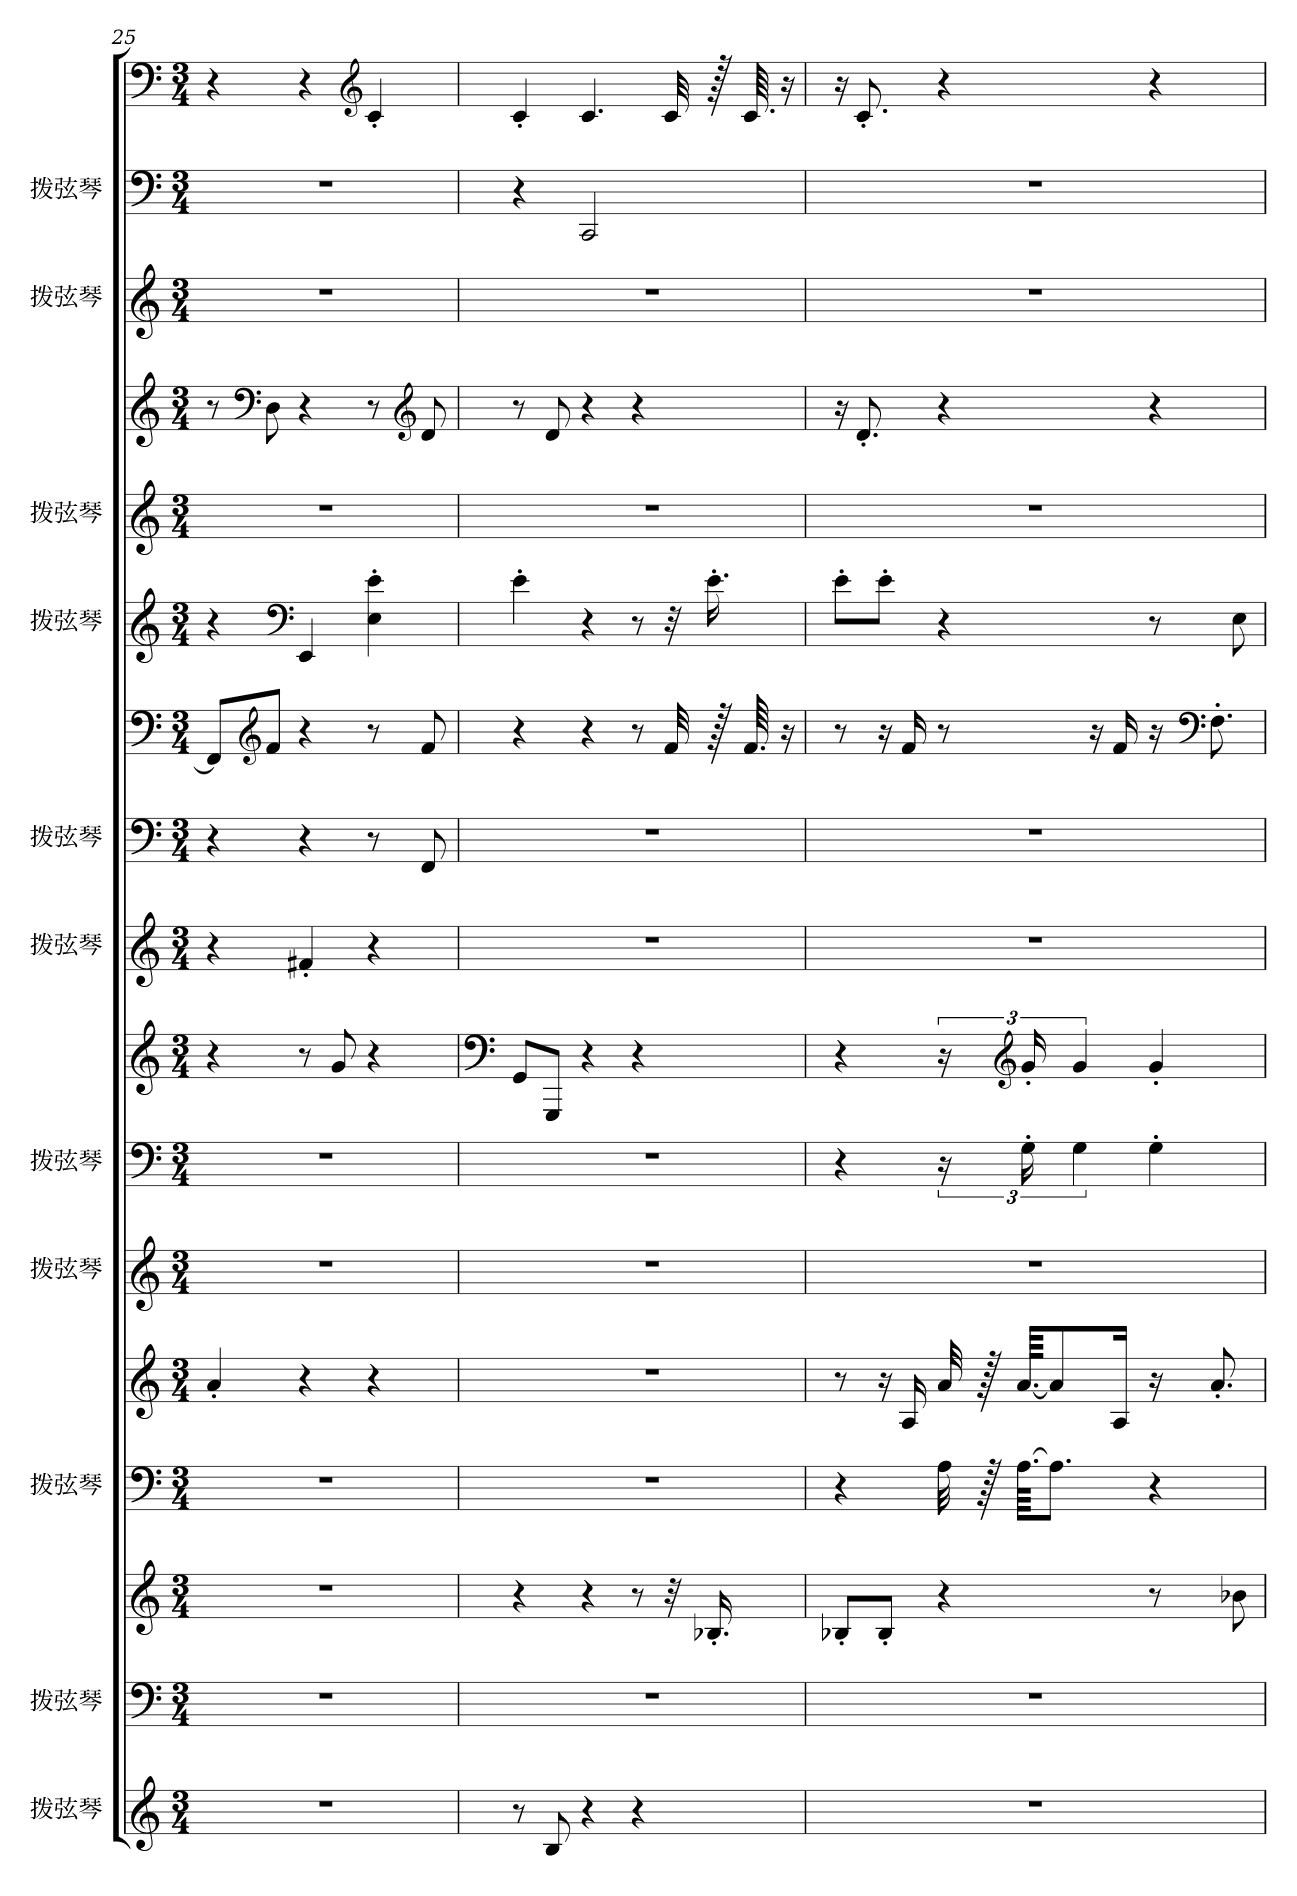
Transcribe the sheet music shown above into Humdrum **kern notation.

**kern	**kern	**kern	**kern	**kern	**kern	**kern	**kern	**kern	**kern	**kern	**kern	**kern	**kern	**kern	**kern	**kern
*part11	*part10	*part10	*part9	*part9	*part8	*part7	*part7	*part6	*part5	*part5	*part4	*part3	*part3	*part2	*part1	*part1
*staff17	*staff16	*staff15	*staff14	*staff13	*staff12	*staff11	*staff10	*staff9	*staff8	*staff7	*staff6	*staff5	*staff4	*staff3	*staff2	*staff1
*I"拨弦琴	*I"拨弦琴	*	*I"拨弦琴	*	*I"拨弦琴	*I"拨弦琴	*	*I"拨弦琴	*I"拨弦琴	*	*I"拨弦琴	*I"拨弦琴	*	*I"拨弦琴	*I"拨弦琴	*
*clefG2	*clefF4	*clefG2	*clefF4	*clefG2	*clefG2	*clefF4	*clefG2	*clefG2	*clefF4	*clefF4	*clefG2	*clefG2	*clefG2	*clefG2	*clefF4	*clefF4
*k[]	*k[]	*k[]	*k[]	*k[]	*k[]	*k[]	*k[]	*k[]	*k[]	*k[]	*k[]	*k[]	*k[]	*k[]	*k[]	*k[]
*M3/4	*M3/4	*M3/4	*M3/4	*M3/4	*M3/4	*M3/4	*M3/4	*M3/4	*M3/4	*M3/4	*M3/4	*M3/4	*M3/4	*M3/4	*M3/4	*M3/4
=25	=25	=25	=25	=25	=25	=25	=25	=25	=25	=25	=25	=25	=25	=25	=25	=25
2.r	2.r	2.r	2.r	4a'/	2.r	2.r	4r	4r	4r	8FF/L]	4r	2.r	8r	2.r	2.r	4r
*	*	*	*	*	*	*	*	*	*	*clefG2	*	*	*clefF4	*	*	*
.	.	.	.	.	.	.	.	.	.	8f/J	.	.	8D\	.	.	.
*	*	*	*	*	*	*	*	*	*	*	*clefF4	*	*	*	*	*
.	.	.	.	4r	.	.	8r	4f#X'/	4r	4r	4EE/	.	4r	.	.	4r
.	.	.	.	.	.	.	8g/	.	.	.	.	.	.	.	.	.
*	*	*	*	*	*	*	*	*	*	*	*	*	*	*	*	*clefG2
.	.	.	.	4r	.	.	4r	4r	8r	8r	4E\' 4e\'	.	8r	.	.	4c'/
*	*	*	*	*	*	*	*	*	*	*	*	*	*clefG2	*	*	*
.	.	.	.	.	.	.	.	.	8FF/	8f/	.	.	8d/	.	.	.
!!LO:PB:g=z
=26	=26	=26	=26	=26	=26	=26	=26	=26	=26	=26	=26	=26	=26	=26	=26	=26
*	*	*	*	*	*	*	*clefF4	*	*	*	*	*	*	*	*	*
8r	2.r	4r	2.r	2.r	2.r	2.r	8GG/L	2.r	2.r	4r	4e'\	2.r	8r	2.r	4r	4c'/
8B/	.	.	.	.	.	.	8GGG/J	.	.	.	.	.	8d/	.	.	.
4r	.	4r	.	.	.	.	4r	.	.	4r	4r	.	4r	.	2CC/	4.c/
4r	.	8r	.	.	.	.	4r	.	.	8r	8r	.	4r	.	.	.
.	.	32r	.	.	.	.	.	.	.	32f/	32r	.	.	.	.	32c/
.	.	16.B-X'/	.	.	.	.	.	.	.	128r	16.e'\	.	.	.	.	128r
.	.	.	.	.	.	.	.	.	.	64.f/	.	.	.	.	.	64.c/
.	.	.	.	.	.	.	.	.	.	16r	.	.	.	.	.	16r
=27	=27	=27	=27	=27	=27	=27	=27	=27	=27	=27	=27	=27	=27	=27	=27	=27
2.r	2.r	8B-X'/L	4r	8r	2.r	4r	4r	2.r	2.r	8r	8e'\L	2.r	16r	2.r	2.r	16r
.	.	.	.	.	.	.	.	.	.	.	.	.	8.d'/	.	.	8.c'/
.	.	8B-'/J	.	16r	.	.	.	.	.	16r	8e'\J	.	.	.	.	.
.	.	.	.	16A/	.	.	.	.	.	16f/	.	.	.	.	.	.
.	.	4r	32A\	32a/	.	24r	24r	.	.	8r	4r	.	4r	.	.	4r
.	.	.	128r	128r	.	.	.	.	.	.	.	.	.	.	.	.
.	.	.	[64.A\KKKL	[64.a/KKKL	.	.	.	.	.	.	.	.	.	.	.	.
*	*	*	*	*	*	*	*clefG2	*	*	*	*	*	*	*	*	*
.	.	.	.	.	.	24G'\	24g'/	.	.	.	.	.	.	.	.	.
.	.	.	8.A\J]	8a/]	.	.	.	.	.	.	.	.	.	.	.	.
.	.	.	.	.	.	6G\	6g/	.	.	.	.	.	.	.	.	.
.	.	.	.	.	.	.	.	.	.	16r	.	.	.	.	.	.
.	.	.	.	16A/Jk	.	.	.	.	.	16f/	.	.	.	.	.	.
.	.	8r	4r	16r	.	4G'\	4g'/	.	.	16r	8r	.	4r	.	.	4r
*	*	*	*	*	*	*	*	*	*	*clefF4	*	*	*	*	*	*
.	.	.	.	8.a'/	.	.	.	.	.	8.F'\	.	.	.	.	.	.
.	.	8b-X\	.	.	.	.	.	.	.	.	8E\	.	.	.	.	.
=	=	=	=	=	=	=	=	=	=	=	=	=	=	=	=	=
*-	*-	*-	*-	*-	*-	*-	*-	*-	*-	*-	*-	*-	*-	*-	*-	*-
